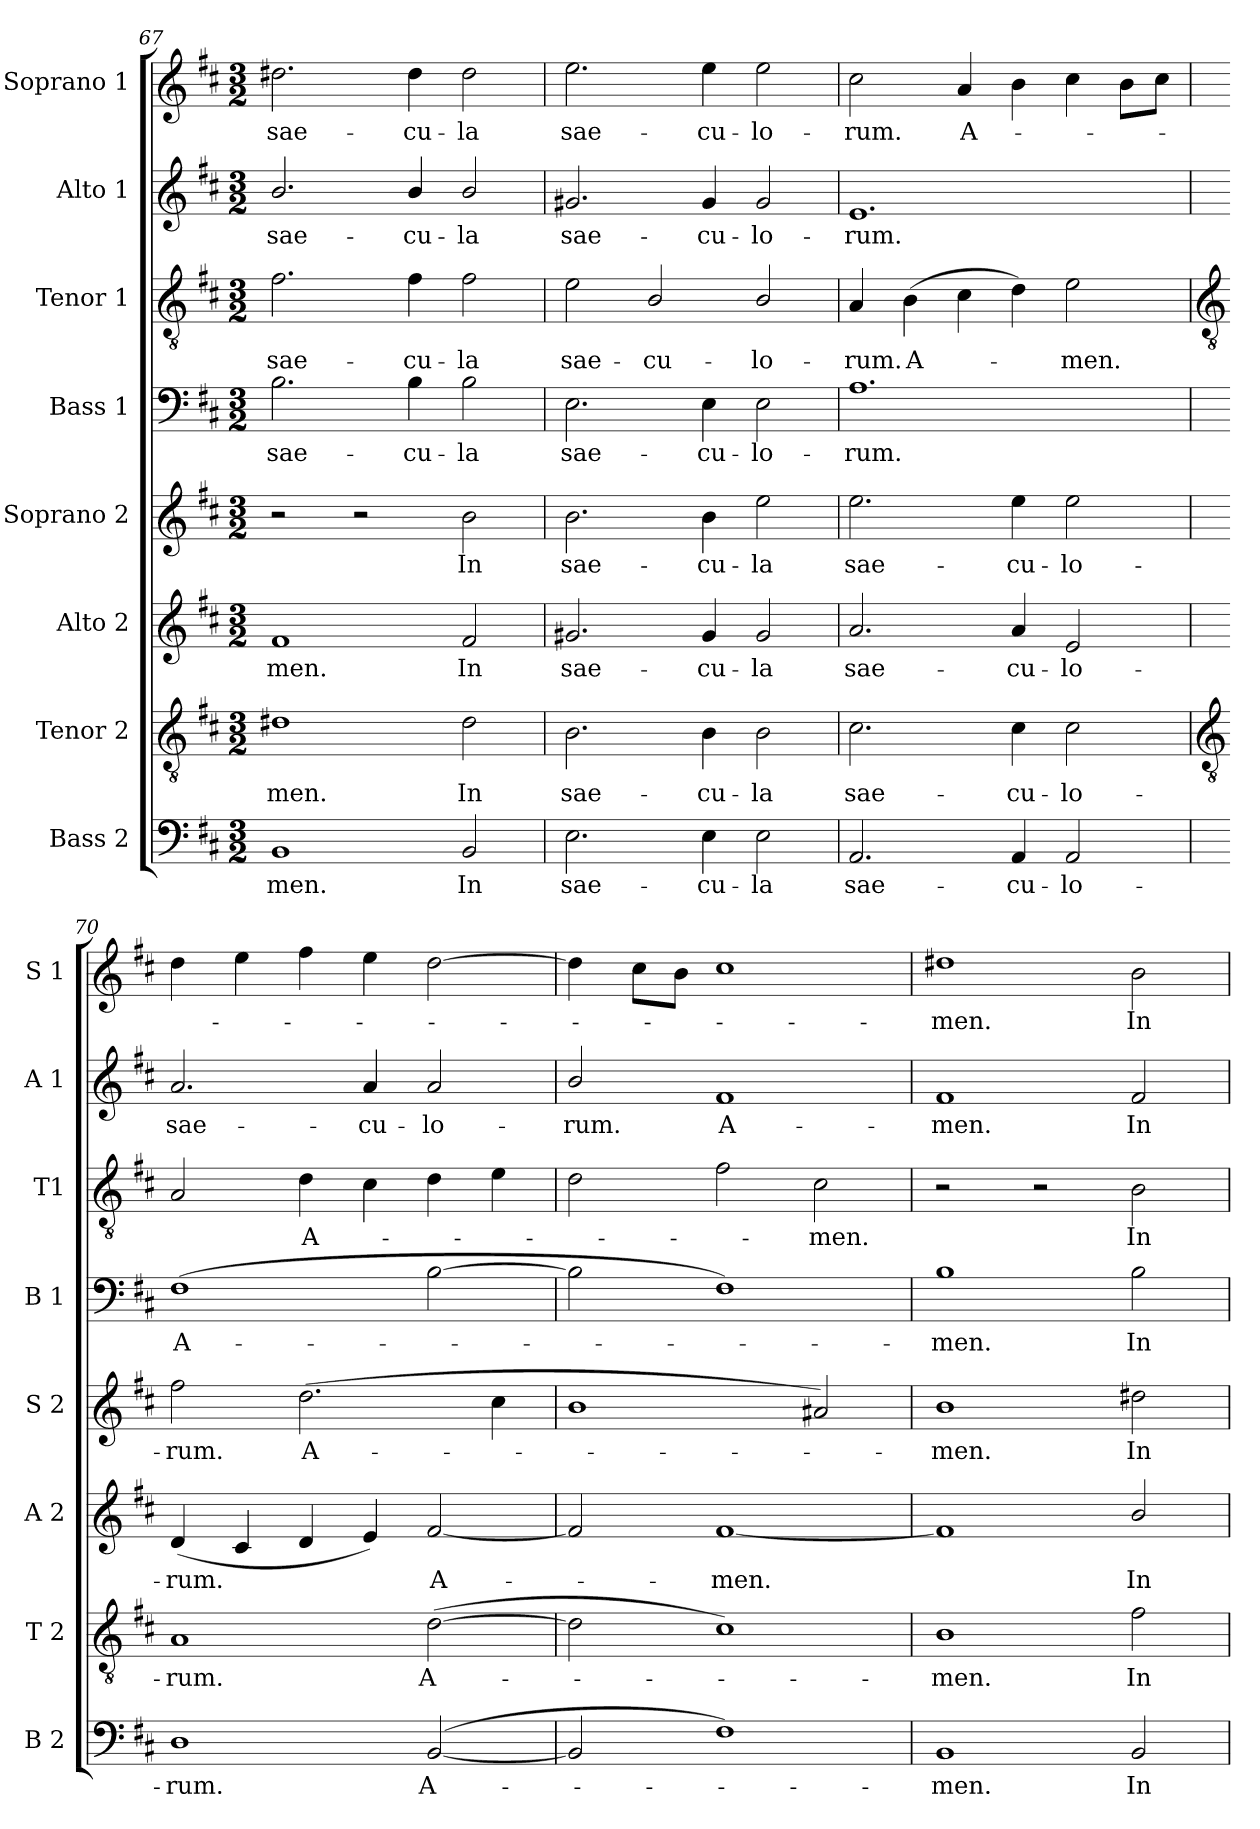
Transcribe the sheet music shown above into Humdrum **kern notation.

**kern	**text	**kern	**text	**kern	**text	**kern	**text	**kern	**text	**kern	**text	**kern	**text	**kern	**text
*part8	*part8	*part7	*part7	*part6	*part6	*part5	*part5	*part4	*part4	*part3	*part3	*part2	*part2	*part1	*part1
*staff8	*staff8	*staff7	*staff7	*staff6	*staff6	*staff5	*staff5	*staff4	*staff4	*staff3	*staff3	*staff2	*staff2	*staff1	*staff1
*I"Bass 2	*	*I"Tenor 2	*	*I"Alto 2	*	*I"Soprano 2	*	*I"Bass 1	*	*I"Tenor 1	*	*I"Alto  1	*	*I"Soprano 1	*
*I'B 2	*	*I'T 2	*	*I'A 2	*	*I'S 2	*	*I'B 1	*	*I'T1	*	*I'A 1	*	*I'S 1	*
*clefF4	*	*clefGv2	*	*clefG2	*	*clefG2	*	*clefF4	*	*clefGv2	*	*clefG2	*	*clefG2	*
*k[f#c#]	*	*k[f#c#]	*	*k[f#c#]	*	*k[f#c#]	*	*k[f#c#]	*	*k[f#c#]	*	*k[f#c#]	*	*k[f#c#]	*
*D:	*	*D:	*	*D:	*	*D:	*	*D:	*	*D:	*	*D:	*	*D:	*
*M3/2	*	*M3/2	*	*M3/2	*	*M3/2	*	*M3/2	*	*M3/2	*	*M3/2	*	*M3/2	*
=67	=67	=67	=67	=67	=67	=67	=67	=67	=67	=67	=67	=67	=67	=67	=67
!	!LO:LY:b	!	!LO:LY:b	!	!LO:LY:b	!	!	!	!LO:LY:b	!	!LO:LY:b	!	!LO:LY:b	!	!LO:LY:b
1BB	men.	1d#X	men.	1f#	men.	2r	.	2.B	sae-	2.f#	sae-	2.b/	sae-	2.dd#X	sae-
.	.	.	.	.	.	2r	.	.	.	.	.	.	.	.	.
!	!	!	!	!	!	!	!	!	!LO:LY:b	!	!LO:LY:b	!	!LO:LY:b	!	!LO:LY:b
.	.	.	.	.	.	.	.	4B	-cu-	4f#	-cu-	4b/	-cu-	4dd#	-cu-
!	!LO:LY:b	!	!LO:LY:b	!	!LO:LY:b	!	!LO:LY:b	!	!LO:LY:b	!	!LO:LY:b	!	!LO:LY:b	!	!LO:LY:b
2BB	In	2d#	In	2f#	In	2b	In	2B	-la	2f#	-la	2b/	-la	2dd#	-la
=68	=68	=68	=68	=68	=68	=68	=68	=68	=68	=68	=68	=68	=68	=68	=68
!	!LO:LY:b	!	!LO:LY:b	!	!LO:LY:b	!	!LO:LY:b	!	!LO:LY:b	!	!LO:LY:b	!	!LO:LY:b	!	!LO:LY:b
2.E	sae-	2.B	sae-	2.g#X	sae-	2.b	sae-	2.E	sae-	2e	sae-	2.g#X	sae-	2.ee	sae-
!	!	!	!	!	!	!	!	!	!	!	!LO:LY:b	!	!	!	!
.	.	.	.	.	.	.	.	.	.	2B/	-cu-	.	.	.	.
!	!LO:LY:b	!	!LO:LY:b	!	!LO:LY:b	!	!LO:LY:b	!	!LO:LY:b	!	!	!	!LO:LY:b	!	!LO:LY:b
4E	-cu-	4B	-cu-	4g#	-cu-	4b	-cu-	4E	-cu-	.	.	4g#	-cu-	4ee	-cu-
!	!LO:LY:b	!	!LO:LY:b	!	!LO:LY:b	!	!LO:LY:b	!	!LO:LY:b	!	!LO:LY:b	!	!LO:LY:b	!	!LO:LY:b
2E	-la	2B	-la	2g#	-la	2ee	-la	2E	-lo-	2B/	-lo-	2g#	-lo-	2ee	-lo-
=69	=69	=69	=69	=69	=69	=69	=69	=69	=69	=69	=69	=69	=69	=69	=69
!	!LO:LY:b	!	!LO:LY:b	!	!LO:LY:b	!	!LO:LY:b	!	!LO:LY:b	!	!LO:LY:b	!	!LO:LY:b	!	!LO:LY:b
2.AA	sae-	2.c#	sae-	2.a	sae-	2.ee	sae-	1.A	-rum.	4A	-rum.	1.e	-rum.	2cc#	-rum.
!	!	!	!	!	!	!	!	!	!	!	!LO:LY:b	!	!	!	!
.	.	.	.	.	.	.	.	.	.	(>4B	A-	.	.	.	.
!	!	!	!	!	!	!	!	!	!	!	!	!	!	!	!LO:LY:b
.	.	.	.	.	.	.	.	.	.	4c#	.	.	.	(>4a	A-
!	!LO:LY:b	!	!LO:LY:b	!	!LO:LY:b	!	!LO:LY:b	!	!	!	!	!	!	!	!
4AA	-cu-	4c#	-cu-	4a	-cu-	4ee	-cu-	.	.	4d)	.	.	.	4b	.
!	!LO:LY:b	!	!LO:LY:b	!	!LO:LY:b	!	!LO:LY:b	!	!	!	!LO:LY:b	!	!	!	!
2AA	-lo-	2c#	-lo-	2e	-lo-	2ee	-lo-	.	.	2e	men.	.	.	4cc#	.
.	.	.	.	.	.	.	.	.	.	.	.	.	.	8bL	.
.	.	.	.	.	.	.	.	.	.	.	.	.	.	8cc#J	.
!!LO:LB:g=z
=70	=70	=70	=70	=70	=70	=70	=70	=70	=70	=70	=70	=70	=70	=70	=70
*	*	*clefGv2	*	*	*	*	*	*	*	*clefGv2	*	*	*	*	*
!	!LO:LY:b	!	!LO:LY:b	!	!LO:LY:b	!	!LO:LY:b	!	!LO:LY:b	!	!	!	!LO:LY:b	!	!
1D	-rum.	1A	-rum.	(<4d	-rum.	2ff#	-rum.	(>1F#	A-	2A	.	2.a	sae-	4dd	.
.	.	.	.	4c#	.	.	.	.	.	.	.	.	.	4ee	.
!	!	!	!	!	!	!	!LO:LY:b	!	!	!	!LO:LY:b	!	!	!	!
.	.	.	.	4d	.	(>2.dd	A-	.	.	4d	A-	.	.	4ff#	.
!	!	!	!	!	!	!	!	!	!	!	!	!	!LO:LY:b	!	!
.	.	.	.	4e)	.	.	.	.	.	4c#	.	4a	-cu-	4ee	.
!	!LO:LY:b	!	!LO:LY:b	!	!LO:LY:b	!	!	!	!	!	!	!	!LO:LY:b	!	!
(<[2BB	A-	(>[2d	A-	[2f#	A-	.	.	[2B	.	4d	.	2a	-lo-	[2dd	.
.	.	.	.	.	.	4cc#	.	.	.	4e	.	.	.	.	.
=71	=71	=71	=71	=71	=71	=71	=71	=71	=71	=71	=71	=71	=71	=71	=71
!	!	!	!	!	!	!	!	!	!	!	!	!	!LO:LY:b	!	!
2BB]	.	2d]	.	2f#]	.	1b	.	2B]	.	2d	.	2b/	-rum.	4dd]	.
.	.	.	.	.	.	.	.	.	.	.	.	.	.	8cc#L	.
.	.	.	.	.	.	.	.	.	.	.	.	.	.	8bJ	.
!	!	!	!	!	!LO:LY:b	!	!	!	!	!	!	!	!LO:LY:b	!	!
1F#)	.	1c#)	.	[1f#	men.	.	.	1F#)	.	2f#)	.	1f#	A-	1cc#	.
!	!	!	!	!	!	!	!	!	!	!	!LO:LY:b	!	!	!	!
.	.	.	.	.	.	2a#X)	.	.	.	2c#	men.	.	.	.	.
=72	=72	=72	=72	=72	=72	=72	=72	=72	=72	=72	=72	=72	=72	=72	=72
!	!LO:LY:b	!	!LO:LY:b	!	!	!	!LO:LY:b	!	!LO:LY:b	!	!	!	!LO:LY:b	!	!LO:LY:b
1BB	men.	1B	men.	1f#]	.	1b	men.	1B	men.	2r	.	1f#	-men.	1dd#X	men.
.	.	.	.	.	.	.	.	.	.	2r	.	.	.	.	.
!	!LO:LY:b	!	!LO:LY:b	!	!LO:LY:b	!	!LO:LY:b	!	!LO:LY:b	!	!LO:LY:b	!	!LO:LY:b	!	!LO:LY:b
2BB	In	2f#	In	2b/	In	2dd#X	In	2B	In	2B	In	2f#	In	2b	In
=	=	=	=	=	=	=	=	=	=	=	=	=	=	=	=
*-	*-	*-	*-	*-	*-	*-	*-	*-	*-	*-	*-	*-	*-	*-	*-
